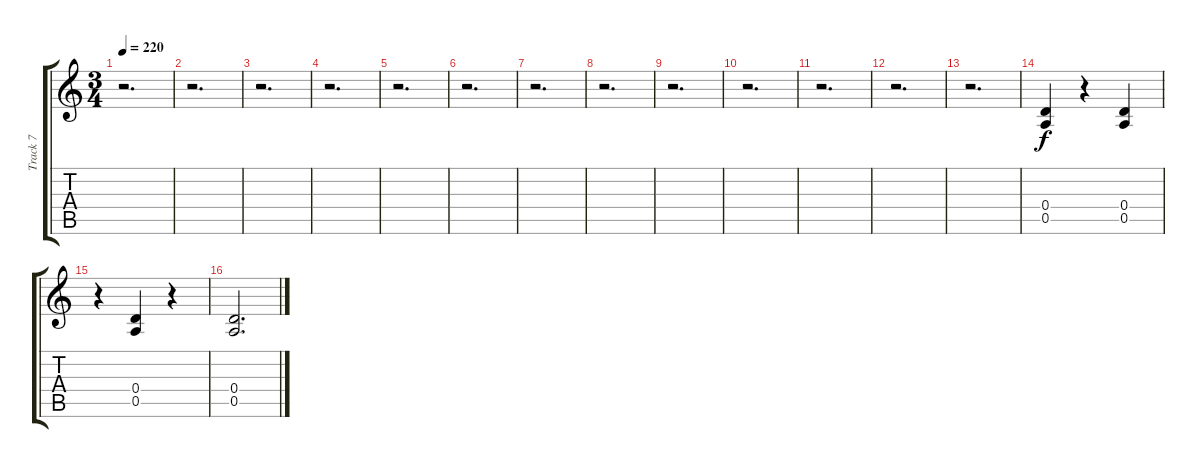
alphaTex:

\track ("Track 7" "Track 7") {instrument distortionguitar}
\staff {score tabs}
\tuning (E4 B3 G3 D3 A2 E2) {hide}
\ts (3 4)
\tempo 220
\clef g2
\ks c
r.2{d dy f instrument distortionguitar} |
r.2{d} |
r.2{d} |
r.2{d} |
r.2{d} |
r.2{d} |
r.2{d} |
r.2{d} |
r.2{d} |
r.2{d} |
r.2{d} |
r.2{d} |
r.2{d} |
(0.4 0.5).4 r.4 (0.4 0.5).4 |
r.4 (0.4 0.5).4 r.4 |
(0.4 0.5).2{d}
